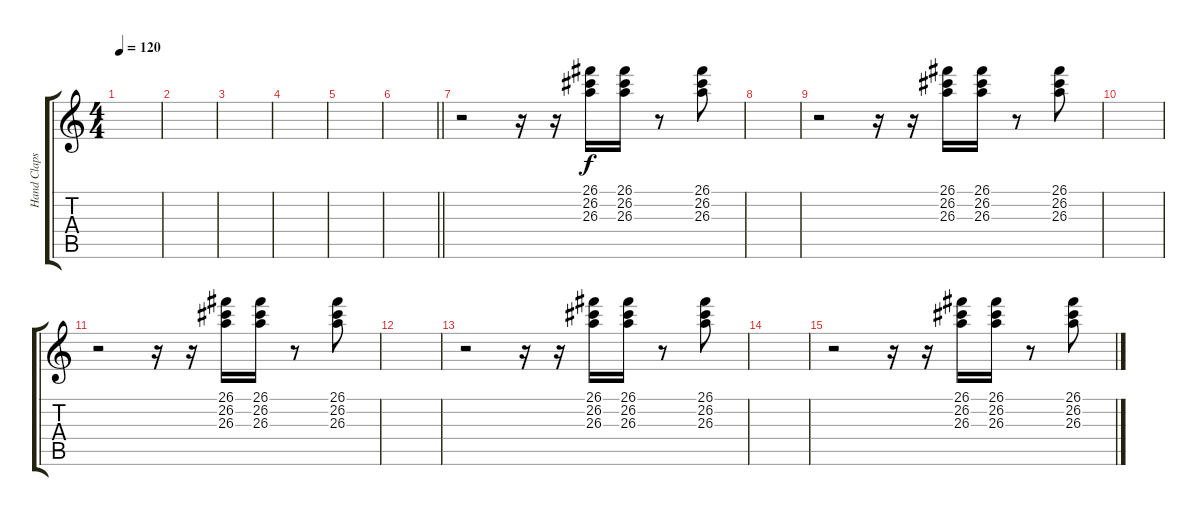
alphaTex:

\track ("Hand Claps" "Hand Claps") {instrument synthdrum}
\staff {score tabs}
\tuning (E4 B3 G3 D3 A2 E2) {hide}
\ts (4 4)
\tempo 120
\clef g2
\ks c
|
|
|
|
|
\barLineRight lightlight
|
r.2 r.16 r.16 (26.1 26.2 26.3).16 (26.1 26.2 26.3).16 r.8 (26.1 26.2 26.3).8 |
|
r.2 r.16 r.16 (26.1 26.2 26.3).16 (26.1 26.2 26.3).16 r.8 (26.1 26.2 26.3).8 |
|
r.2 r.16 r.16 (26.1 26.2 26.3).16 (26.1 26.2 26.3).16 r.8 (26.1 26.2 26.3).8 |
|
r.2 r.16 r.16 (26.1 26.2 26.3).16 (26.1 26.2 26.3).16 r.8 (26.1 26.2 26.3).8 |
|
r.2 r.16 r.16 (26.1 26.2 26.3).16 (26.1 26.2 26.3).16 r.8 (26.1 26.2 26.3).8
